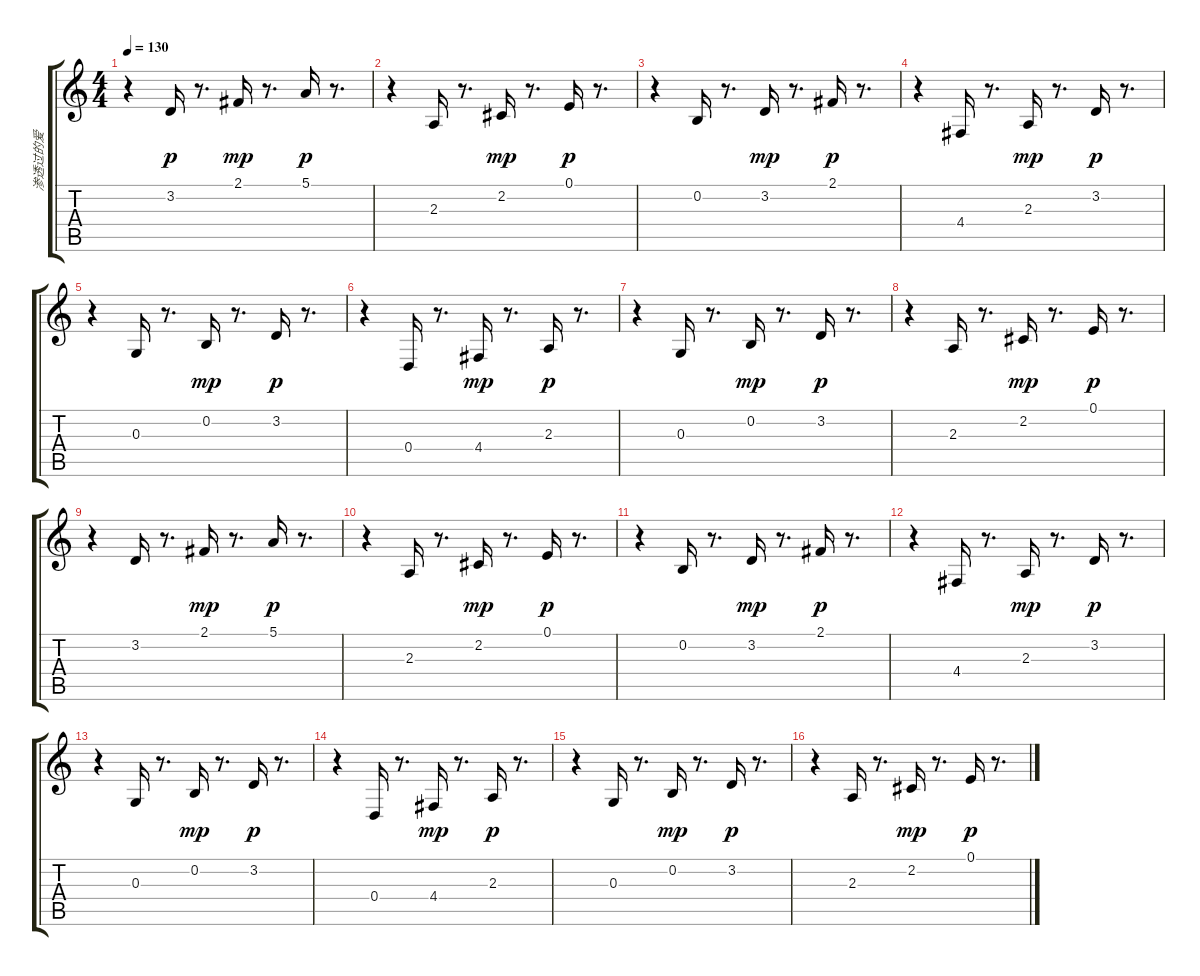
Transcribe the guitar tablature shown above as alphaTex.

\track ("渗透过的爱" "渗透过的爱") {instrument pizzicatostrings}
\staff {score tabs}
\tuning (E4 B3 G3 D3 A2 E2) {hide}
\ts (4 4)
\tempo 130
\clef g2
\ks c
r.4{dy p} 3.2.16 r.8{d} 2.1.16{dy mp} r.8{d} 5.1.16{dy p} r.8{d} |
r.4 2.3.16 r.8{d} 2.2.16{dy mp} r.8{d} 0.1.16{dy p} r.8{d} |
r.4 0.2.16 r.8{d} 3.2.16{dy mp} r.8{d} 2.1.16{dy p} r.8{d} |
r.4 4.4.16 r.8{d} 2.3.16{dy mp} r.8{d} 3.2.16{dy p} r.8{d} |
r.4 0.3.16 r.8{d} 0.2.16{dy mp} r.8{d} 3.2.16{dy p} r.8{d} |
r.4 0.4.16 r.8{d} 4.4.16{dy mp} r.8{d} 2.3.16{dy p} r.8{d} |
r.4 0.3.16 r.8{d} 0.2.16{dy mp} r.8{d} 3.2.16{dy p} r.8{d} |
r.4 2.3.16 r.8{d} 2.2.16{dy mp} r.8{d} 0.1.16{dy p} r.8{d} |
r.4 3.2.16 r.8{d} 2.1.16{dy mp} r.8{d} 5.1.16{dy p} r.8{d} |
r.4 2.3.16 r.8{d} 2.2.16{dy mp} r.8{d} 0.1.16{dy p} r.8{d} |
r.4 0.2.16 r.8{d} 3.2.16{dy mp} r.8{d} 2.1.16{dy p} r.8{d} |
r.4 4.4.16 r.8{d} 2.3.16{dy mp} r.8{d} 3.2.16{dy p} r.8{d} |
r.4 0.3.16 r.8{d} 0.2.16{dy mp} r.8{d} 3.2.16{dy p} r.8{d} |
r.4 0.4.16 r.8{d} 4.4.16{dy mp} r.8{d} 2.3.16{dy p} r.8{d} |
r.4 0.3.16 r.8{d} 0.2.16{dy mp} r.8{d} 3.2.16{dy p} r.8{d} |
r.4 2.3.16 r.8{d} 2.2.16{dy mp} r.8{d} 0.1.16{dy p} r.8{d}
